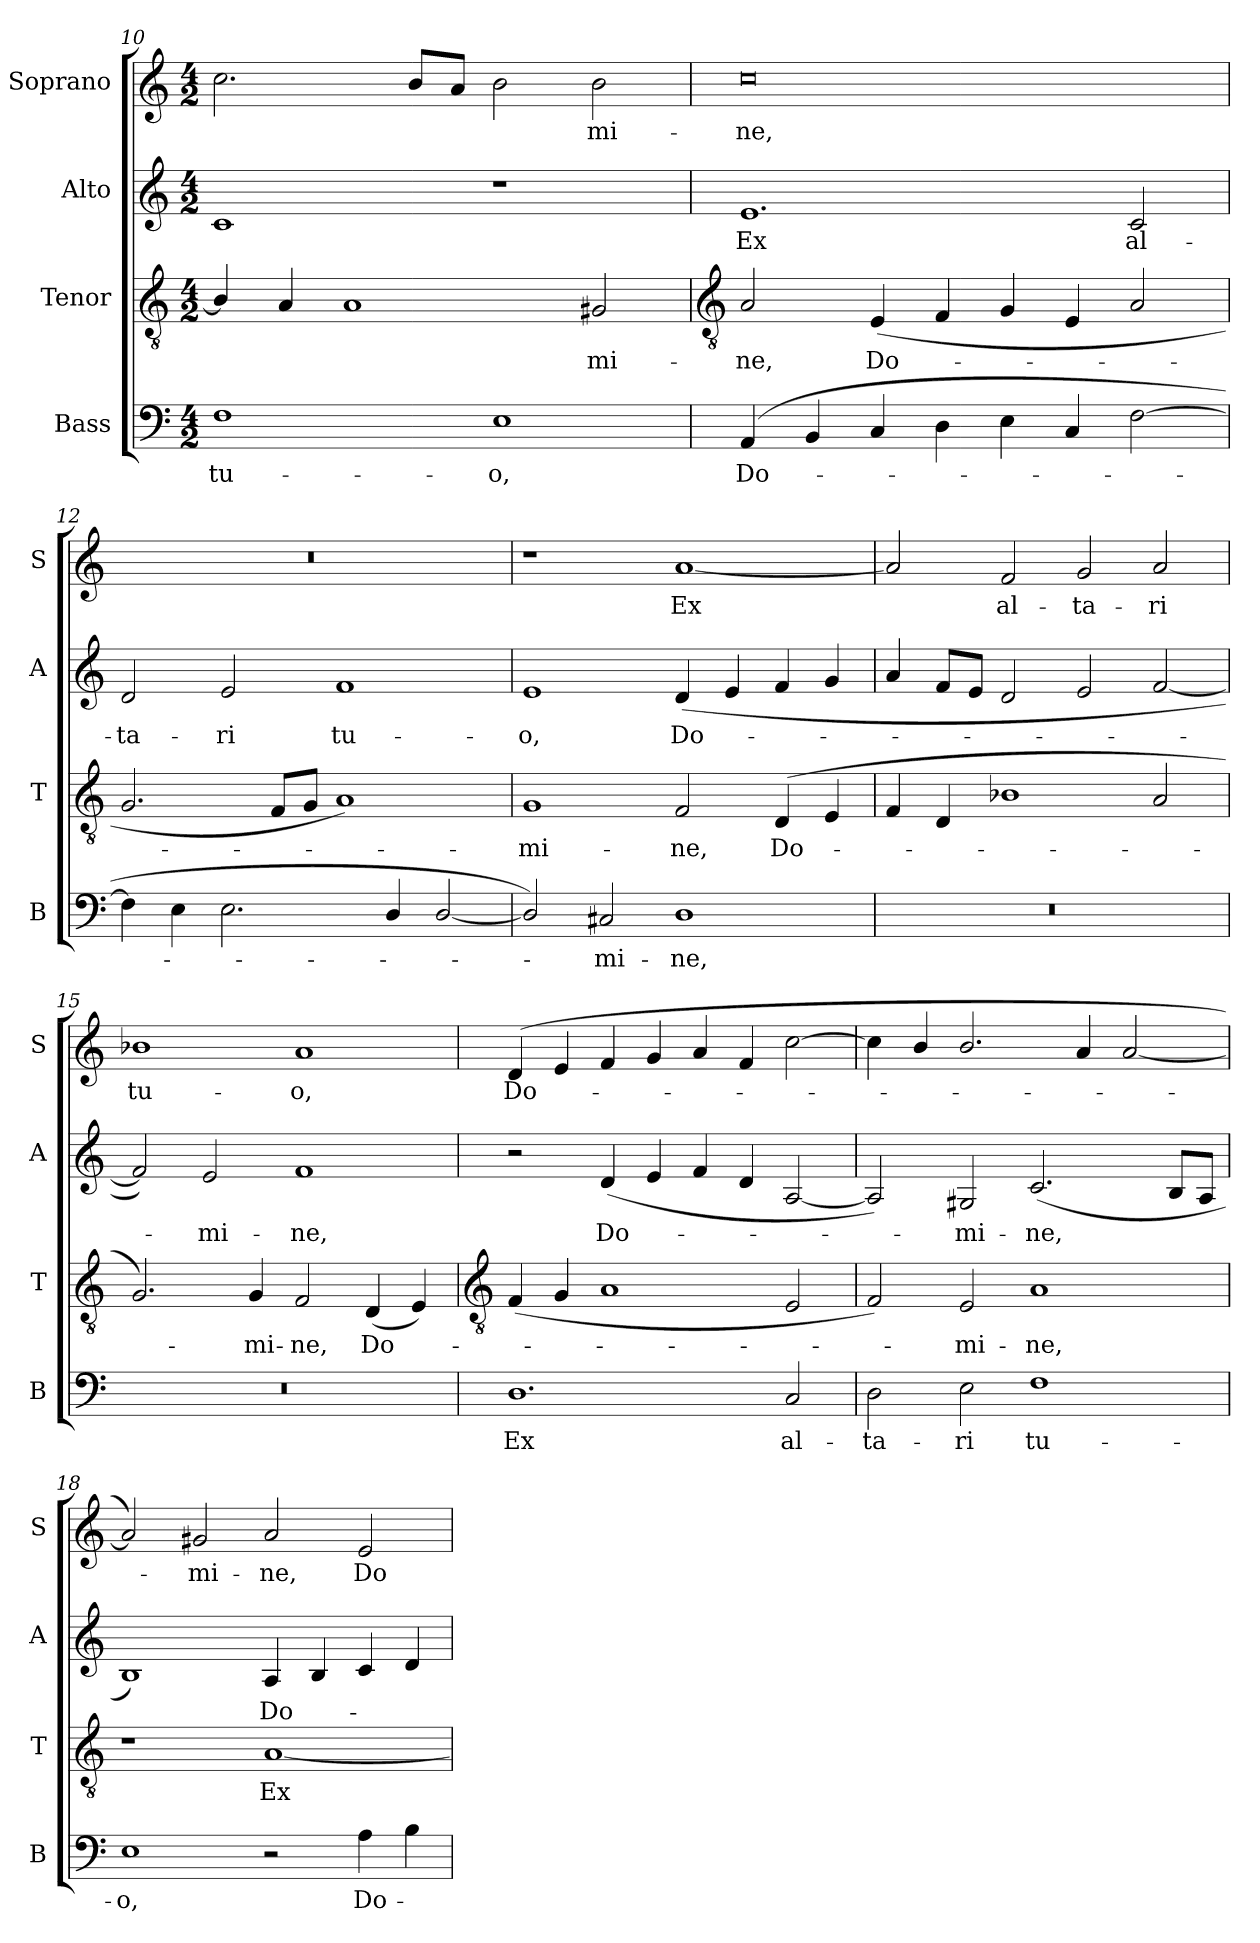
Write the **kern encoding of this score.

**kern	**text	**kern	**text	**kern	**text	**kern	**text
*part4	*part4	*part3	*part3	*part2	*part2	*part1	*part1
*staff4	*staff4	*staff3	*staff3	*staff2	*staff2	*staff1	*staff1
*I"Bass	*	*I"Tenor	*	*I"Alto	*	*I"Soprano	*
*I'B	*	*I'T	*	*I'A	*	*I'S	*
*clefF4	*	*clefGv2	*	*clefG2	*	*clefG2	*
*k[]	*	*k[]	*	*k[]	*	*k[]	*
*C:	*	*C:	*	*C:	*	*C:	*
*M4/2	*	*M4/2	*	*M4/2	*	*M4/2	*
=10	=10	=10	=10	=10	=10	=10	=10
!	!LO:LY:b	!	!	!	!	!	!
1F	tu-	4B/]	.	1c	.	2.cc	.
.	.	4A	.	.	.	.	.
.	.	1A	.	.	.	.	.
.	.	.	.	.	.	8bL	.
.	.	.	.	.	.	8aJ	.
!	!LO:LY:b	!	!	!	!	!	!
1E	-o,	.	.	1r	.	2b	.
!	!	!	!LO:LY:b	!	!	!	!LO:LY:b
.	.	2G#X	mi-	.	.	2b	mi-
!!LO:LB:g=z
=11	=11	=11	=11	=11	=11	=11	=11
*	*	*clefGv2	*	*	*	*	*
!	!LO:LY:b	!	!LO:LY:b	!	!LO:LY:b	!	!LO:LY:b
(<4AA	Do-	2A	-ne,	1.e	Ex	0cc	-ne,
4BB	.	.	.	.	.	.	.
!	!	!	!LO:LY:b	!	!	!	!
4C	.	(<4E	Do-	.	.	.	.
4D	.	4F	.	.	.	.	.
4E	.	4G	.	.	.	.	.
4C	.	4E	.	.	.	.	.
!	!	!	!	!	!LO:LY:b	!	!
[2F	.	2A	.	2c	al-	.	.
=12	=12	=12	=12	=12	=12	=12	=12
!	!	!	!	!	!LO:LY:b	!	!
4F]	.	2.G	.	2d	-ta-	0r	.
4E	.	.	.	.	.	.	.
!	!	!	!	!	!LO:LY:b	!	!
2.E	.	.	.	2e	-ri	.	.
.	.	8FL	.	.	.	.	.
.	.	8GJ	.	.	.	.	.
!	!	!	!	!	!LO:LY:b	!	!
.	.	1A)	.	1f	tu-	.	.
4D/	.	.	.	.	.	.	.
[2D/	.	.	.	.	.	.	.
=13	=13	=13	=13	=13	=13	=13	=13
!	!	!	!LO:LY:b	!	!LO:LY:b	!	!
2D/])	.	1G	mi-	1e	-o,	1r	.
!	!LO:LY:b	!	!	!	!	!	!
2C#X	-mi-	.	.	.	.	.	.
!	!LO:LY:b	!	!LO:LY:b	!	!LO:LY:b	!	!LO:LY:b
1D	-ne,	2F	-ne,	(<4d	Do-	[1a	Ex
.	.	.	.	4e	.	.	.
!	!	!	!LO:LY:b	!	!	!	!
.	.	(<4D	Do-	4f	.	.	.
.	.	4E	.	4g	.	.	.
=14	=14	=14	=14	=14	=14	=14	=14
0r	.	4F	.	4a	.	2a]	.
.	.	4D	.	8fL	.	.	.
.	.	.	.	8eJ	.	.	.
!	!	!	!	!	!	!	!LO:LY:b
.	.	1B-X	.	2d	.	2f	al-
!	!	!	!	!	!	!	!LO:LY:b
.	.	.	.	2e	.	2g	-ta-
!	!	!	!	!	!	!	!LO:LY:b
.	.	2A	.	[2f	.	2a	-ri
=15	=15	=15	=15	=15	=15	=15	=15
!	!	!	!	!	!	!	!LO:LY:b
0r	.	2.G)	.	2f])	.	1b-X	tu-
!	!	!	!	!	!LO:LY:b	!	!
.	.	.	.	2e	mi-	.	.
!	!	!	!LO:LY:b	!	!	!	!
.	.	4G	mi-	.	.	.	.
!	!	!	!LO:LY:b	!	!LO:LY:b	!	!LO:LY:b
.	.	2F	-ne,	1f	-ne,	1a	-o,
!	!	!	!LO:LY:b	!	!	!	!
.	.	(<4D	Do-	.	.	.	.
.	.	4E)	.	.	.	.	.
!!LO:LB:g=z
=16	=16	=16	=16	=16	=16	=16	=16
*	*	*clefGv2	*	*	*	*	*
!	!LO:LY:b	!	!	!	!	!	!LO:LY:b
1.D	Ex	(<4F	.	2r	.	(<4d	Do-
.	.	4G	.	.	.	4e	.
!	!	!	!	!	!LO:LY:b	!	!
.	.	1A	.	(<4d	Do-	4f	.
.	.	.	.	4e	.	4g	.
.	.	.	.	4f	.	4a	.
.	.	.	.	4d	.	4f	.
!	!LO:LY:b	!	!	!	!	!	!
2C	al-	2E	.	[2A	.	[2cc	.
=17	=17	=17	=17	=17	=17	=17	=17
!	!LO:LY:b	!	!	!	!	!	!
2D	-ta-	2F)	.	2A])	.	4cc]	.
.	.	.	.	.	.	4b/	.
!	!LO:LY:b	!	!LO:LY:b	!	!LO:LY:b	!	!
2E	-ri	2E	mi-	2G#X	mi-	2.b/	.
!	!LO:LY:b	!	!LO:LY:b	!	!LO:LY:b	!	!
1F	tu-	1A	-ne,	(<2.c	-ne,	.	.
.	.	.	.	.	.	4a	.
.	.	.	.	.	.	[2a	.
.	.	.	.	8BL	.	.	.
.	.	.	.	8AJ	.	.	.
=18	=18	=18	=18	=18	=18	=18	=18
!	!LO:LY:b	!	!	!	!	!	!
1E	-o,	1r	.	1B)	.	2a])	.
!	!	!	!	!	!	!	!LO:LY:b
.	.	.	.	.	.	2g#X	-mi-
!	!	!	!LO:LY:b	!	!LO:LY:b	!	!LO:LY:b
2r	.	[1A	Ex	4A	Do-	2a	-ne,
.	.	.	.	4B	.	.	.
!	!LO:LY:b	!	!	!	!	!	!LO:LY:b
4A	Do-	.	.	4c	.	2e	Do-
4B	.	.	.	4d	.	.	.
=	=	=	=	=	=	=	=
*-	*-	*-	*-	*-	*-	*-	*-
